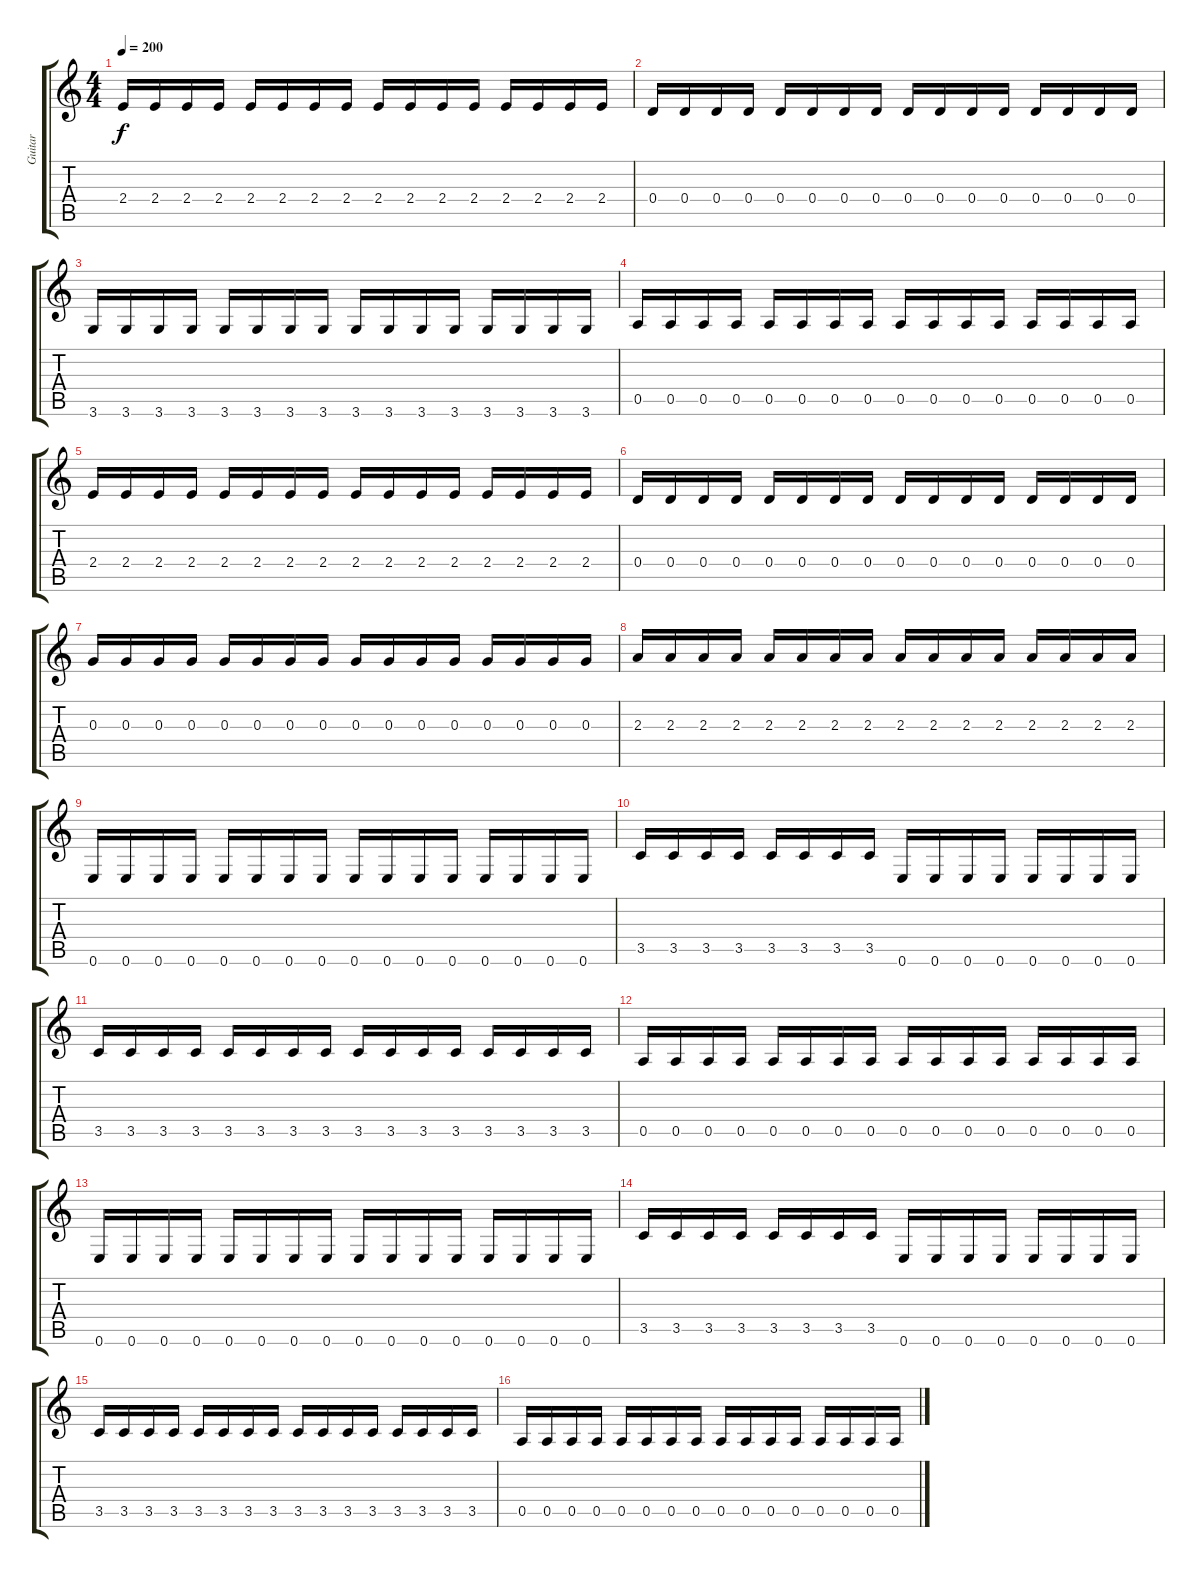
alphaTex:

\track ("Guitar" "Guitar") {instrument distortionguitar}
\staff {score tabs}
\tuning (E4 B3 G3 D3 A2 E2) {hide}
\ts (4 4)
\tempo 200
\clef g2
\ks c
2.4.16{dy f} 2.4.16 2.4.16 2.4.16 2.4.16 2.4.16 2.4.16 2.4.16 2.4.16 2.4.16 2.4.16 2.4.16 2.4.16 2.4.16 2.4.16 2.4.16 |
0.4.16 0.4.16 0.4.16 0.4.16 0.4.16 0.4.16 0.4.16 0.4.16 0.4.16 0.4.16 0.4.16 0.4.16 0.4.16 0.4.16 0.4.16 0.4.16 |
3.6.16 3.6.16 3.6.16 3.6.16 3.6.16 3.6.16 3.6.16 3.6.16 3.6.16 3.6.16 3.6.16 3.6.16 3.6.16 3.6.16 3.6.16 3.6.16 |
0.5.16 0.5.16 0.5.16 0.5.16 0.5.16 0.5.16 0.5.16 0.5.16 0.5.16 0.5.16 0.5.16 0.5.16 0.5.16 0.5.16 0.5.16 0.5.16 |
2.4.16 2.4.16 2.4.16 2.4.16 2.4.16 2.4.16 2.4.16 2.4.16 2.4.16 2.4.16 2.4.16 2.4.16 2.4.16 2.4.16 2.4.16 2.4.16 |
0.4.16 0.4.16 0.4.16 0.4.16 0.4.16 0.4.16 0.4.16 0.4.16 0.4.16 0.4.16 0.4.16 0.4.16 0.4.16 0.4.16 0.4.16 0.4.16 |
0.3.16 0.3.16 0.3.16 0.3.16 0.3.16 0.3.16 0.3.16 0.3.16 0.3.16 0.3.16 0.3.16 0.3.16 0.3.16 0.3.16 0.3.16 0.3.16 |
2.3.16 2.3.16 2.3.16 2.3.16 2.3.16 2.3.16 2.3.16 2.3.16 2.3.16 2.3.16 2.3.16 2.3.16 2.3.16 2.3.16 2.3.16 2.3.16 |
0.6.16 0.6.16 0.6.16 0.6.16 0.6.16 0.6.16 0.6.16 0.6.16 0.6.16 0.6.16 0.6.16 0.6.16 0.6.16 0.6.16 0.6.16 0.6.16 |
3.5.16 3.5.16 3.5.16 3.5.16 3.5.16 3.5.16 3.5.16 3.5.16 0.6.16 0.6.16 0.6.16 0.6.16 0.6.16 0.6.16 0.6.16 0.6.16 |
3.5.16 3.5.16 3.5.16 3.5.16 3.5.16 3.5.16 3.5.16 3.5.16 3.5.16 3.5.16 3.5.16 3.5.16 3.5.16 3.5.16 3.5.16 3.5.16 |
0.5.16 0.5.16 0.5.16 0.5.16 0.5.16 0.5.16 0.5.16 0.5.16 0.5.16 0.5.16 0.5.16 0.5.16 0.5.16 0.5.16 0.5.16 0.5.16 |
0.6.16 0.6.16 0.6.16 0.6.16 0.6.16 0.6.16 0.6.16 0.6.16 0.6.16 0.6.16 0.6.16 0.6.16 0.6.16 0.6.16 0.6.16 0.6.16 |
3.5.16 3.5.16 3.5.16 3.5.16 3.5.16 3.5.16 3.5.16 3.5.16 0.6.16 0.6.16 0.6.16 0.6.16 0.6.16 0.6.16 0.6.16 0.6.16 |
3.5.16 3.5.16 3.5.16 3.5.16 3.5.16 3.5.16 3.5.16 3.5.16 3.5.16 3.5.16 3.5.16 3.5.16 3.5.16 3.5.16 3.5.16 3.5.16 |
0.5.16 0.5.16 0.5.16 0.5.16 0.5.16 0.5.16 0.5.16 0.5.16 0.5.16 0.5.16 0.5.16 0.5.16 0.5.16 0.5.16 0.5.16 0.5.16
